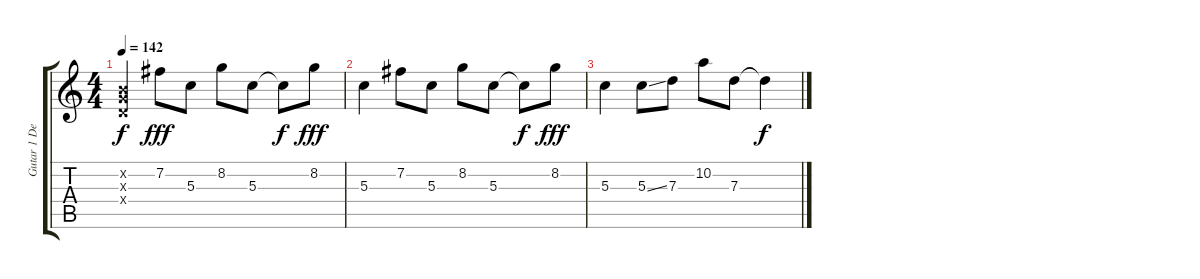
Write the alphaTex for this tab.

\track ("Gutar 1 Delay" "Gutar 1 De") {instrument electricguitarclean}
\staff {score tabs}
\tuning (E4 B3 G3 D3 A2 E2) {hide}
\ts (4 4)
\tempo 142
\clef g2
\ks c
(0.2{x} 0.3{x} 0.4{x}).4{dy f} 7.2.8{dy fff} 5.3.8 8.2.8 5.3.8 5.3{t}.8{dy f} 8.2.8{dy fff} |
5.3.4 7.2.8 5.3.8 8.2.8 5.3.8 5.3{t}.8{dy f} 8.2.8{dy fff} |
5.3.4 5.3{ss}.8 7.3.8 10.2.8 7.3.8 7.3{t}.4{dy f}
